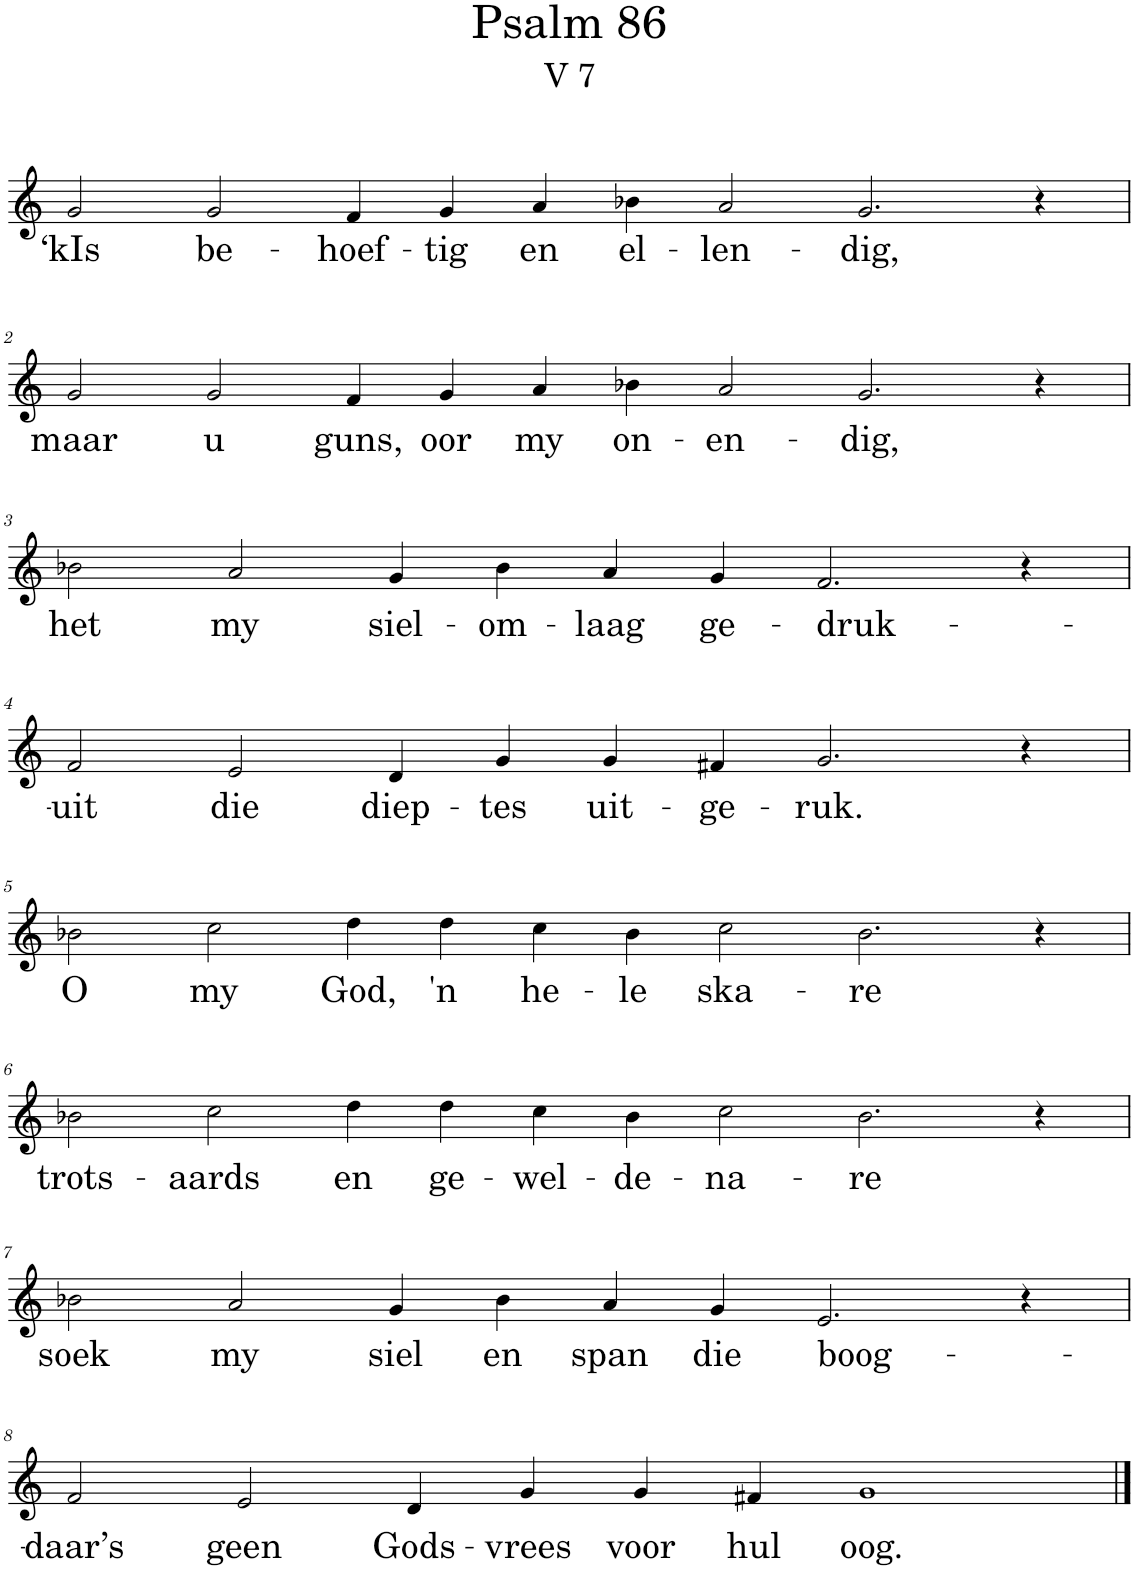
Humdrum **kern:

**kern	**text
*part1	*part1
*staff1	*staff1
*I"Pipe Organ	*
*I'Org.	*
*clefG2	*
*k[]	*
*M14/4	*
=1	=1
!	!LO:LY:b
2g/	‘kIs
!	!LO:LY:b
2g/	be-
!	!LO:LY:b
4f/	-hoef-
!	!LO:LY:b
4g/	-tig
!	!LO:LY:b
4a/	en
!	!LO:LY:b
4b-X\	el-
!	!LO:LY:b
2a/	-len-
!	!LO:LY:b
2.g/	-dig,
4r	.
!!LO:LB:g=z
=2	=2
!	!LO:LY:b
2g/	maar
!	!LO:LY:b
2g/	u
!	!LO:LY:b
4f/	guns,
!	!LO:LY:b
4g/	oor
!	!LO:LY:b
4a/	my
!	!LO:LY:b
4b-X\	on-
!	!LO:LY:b
2a/	-en-
!	!LO:LY:b
2.g/	-dig,
4r	.
!!LO:LB:g=z
=3	=3
*M12/4	*
!	!LO:LY:b
2b-X\	het
!	!LO:LY:b
2a/	my
!	!LO:LY:b
4g/	siel-
!	!LO:LY:b
4b-\	-om-
!	!LO:LY:b
4a/	-laag
!	!LO:LY:b
4g/	ge-
!	!LO:LY:b
2.f/	-druk-
4r	.
!!LO:LB:g=z
=4	=4
!	!LO:LY:b
2f/	-uit
!	!LO:LY:b
2e/	die
!	!LO:LY:b
4d/	diep-
!	!LO:LY:b
4g/	-tes
!	!LO:LY:b
4g/	uit-
!	!LO:LY:b
4f#X/	-ge-
!	!LO:LY:b
2.g/	-ruk.
4r	.
!!LO:LB:g=z
=5	=5
*M14/4	*
!	!LO:LY:b
2b-X\	O
!	!LO:LY:b
2cc\	my
!	!LO:LY:b
4dd\	God,
!	!LO:LY:b
4dd\	'n
!	!LO:LY:b
4cc\	he-
!	!LO:LY:b
4b-\	-le
!	!LO:LY:b
2cc\	ska-
!	!LO:LY:b
2.b-\	-re
4r	.
!!LO:LB:g=z
=6	=6
!	!LO:LY:b
2b-X\	trots-
!	!LO:LY:b
2cc\	-aards
!	!LO:LY:b
4dd\	en
!	!LO:LY:b
4dd\	ge-
!	!LO:LY:b
4cc\	-wel-
!	!LO:LY:b
4b-\	-de-
!	!LO:LY:b
2cc\	-na-
!	!LO:LY:b
2.b-\	-re
4r	.
!!LO:LB:g=z
=7	=7
*M12/4	*
!	!LO:LY:b
2b-X\	soek
!	!LO:LY:b
2a/	my
!	!LO:LY:b
4g/	siel
!	!LO:LY:b
4b-\	en
!	!LO:LY:b
4a/	span
!	!LO:LY:b
4g/	die
!	!LO:LY:b
2.e/	boog-
4r	.
!!LO:LB:g=z
=8	=8
!	!LO:LY:b
2f/	-daar’s
!	!LO:LY:b
2e/	geen
!	!LO:LY:b
4d/	Gods-
!	!LO:LY:b
4g/	-vrees
!	!LO:LY:b
4g/	voor
!	!LO:LY:b
4f#X/	hul
!	!LO:LY:b
1g	oog.
==	==
*-	*-
